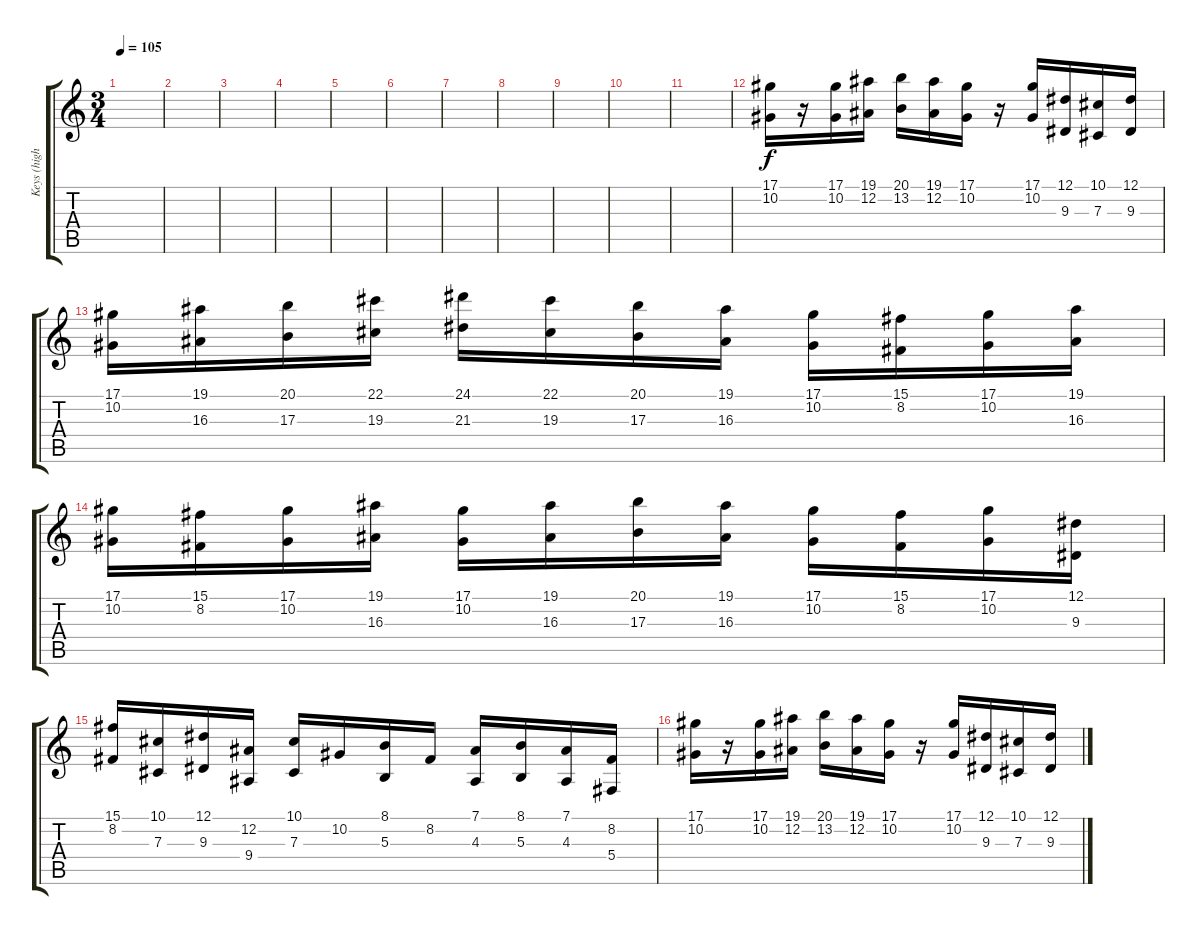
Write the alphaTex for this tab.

\track ("Keys (high)" "Keys (high") {instrument stringensemble1}
\staff {score tabs}
\tuning (Eb4 Bb3 Gb3 Db3 Ab2 Eb2) {hide}
\ts (3 4)
\tempo 105
\clef g2
\ks c
|
|
|
|
|
|
|
|
|
|
|
(17.1 10.2).16{dy f} r.16 (17.1 10.2).16 (19.1 12.2).16 (20.1 13.2).16 (19.1 12.2).16 (17.1 10.2).16 r.16 (17.1 10.2).16 (12.1 9.3).16 (10.1 7.3).16 (12.1 9.3).16 |
(17.1 10.2).16 (19.1 16.3).16 (20.1 17.3).16 (22.1 19.3).16 (24.1 21.3).16 (22.1 19.3).16 (20.1 17.3).16 (19.1 16.3).16 (17.1 10.2).16 (15.1 8.2).16 (17.1 10.2).16 (19.1 16.3).16 |
(17.1 10.2).16 (15.1 8.2).16 (17.1 10.2).16 (19.1 16.3).16 (17.1 10.2).16 (19.1 16.3).16 (20.1 17.3).16 (19.1 16.3).16 (17.1 10.2).16 (15.1 8.2).16 (17.1 10.2).16 (12.1 9.3).16 |
(15.1 8.2).16 (10.1 7.3).16 (12.1 9.3).16 (12.2 9.4).16 (10.1 7.3).16 10.2.16 (8.1 5.3).16 8.2.16 (7.1 4.3).16 (8.1 5.3).16 (7.1 4.3).16 (8.2 5.4).16 |
(17.1 10.2).16 r.16 (17.1 10.2).16 (19.1 12.2).16 (20.1 13.2).16 (19.1 12.2).16 (17.1 10.2).16 r.16 (17.1 10.2).16 (12.1 9.3).16 (10.1 7.3).16 (12.1 9.3).16
